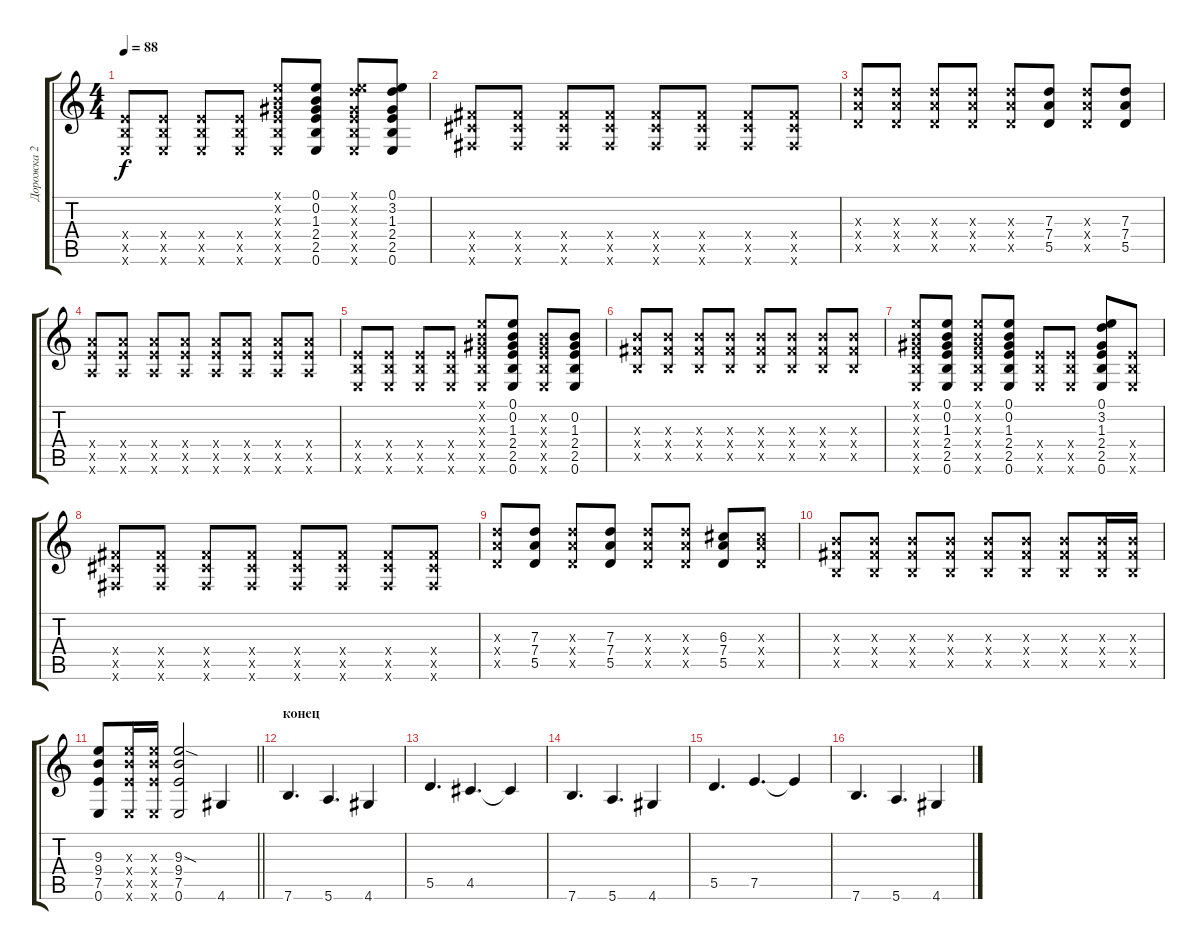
\track ("Дорожка 2" "Дорожка 2") {instrument electricguitarjazz}
\staff {score tabs}
\tuning (E4 B3 G3 D3 A2 E2) {hide}
\ts (4 4)
\tempo 88
\clef g2
\ks c
(2.4{x} 2.5{x} 0.6{x}).8{dy f} (2.4{x} 2.5{x} 0.6{x}).8 (2.4{x} 2.5{x} 0.6{x}).8 (2.4{x} 2.5{x} 0.6{x}).8 (0.1{x} 0.2{x} 1.3{x} 2.4{x} 2.5{x} 0.6{x}).8 (0.1 0.2 1.3 2.4 2.5 0.6).8 (0.1{x} 3.2{x} 1.3{x} 2.4{x} 2.5{x} 0.6{x}).8 (0.1 3.2 1.3 2.4 2.5 0.6).8 |
(4.4{x} 4.5{x} 2.6{x}).8 (4.4{x} 4.5{x} 2.6{x}).8 (4.4{x} 4.5{x} 2.6{x}).8 (4.4{x} 4.5{x} 2.6{x}).8 (4.4{x} 4.5{x} 2.6{x}).8 (4.4{x} 4.5{x} 2.6{x}).8 (4.4{x} 4.5{x} 2.6{x}).8 (4.4{x} 4.5{x} 2.6{x}).8 |
(7.3{x} 7.4{x} 5.5{x}).8 (7.3{x} 7.4{x} 5.5{x}).8 (7.3{x} 7.4{x} 5.5{x}).8 (7.3{x} 7.4{x} 5.5{x}).8 (7.3{x} 7.4{x} 5.5{x}).8 (7.3 7.4 5.5).8 (7.3{x} 7.4{x} 5.5{x}).8 (7.3 7.4 5.5).8 |
(7.4{x} 7.5{x} 5.6{x}).8 (7.4{x} 7.5{x} 5.6{x}).8 (7.4{x} 7.5{x} 5.6{x}).8 (7.4{x} 7.5{x} 5.6{x}).8 (7.4{x} 7.5{x} 5.6{x}).8 (7.4{x} 7.5{x} 5.6{x}).8 (7.4{x} 7.5{x} 5.6{x}).8 (7.4{x} 7.5{x} 5.6{x}).8 |
(2.4{x} 2.5{x} 0.6{x}).8 (2.4{x} 2.5{x} 0.6{x}).8 (2.4{x} 2.5{x} 0.6{x}).8 (2.4{x} 2.5{x} 0.6{x}).8 (0.1{x} 0.2{x} 1.3{x} 2.4{x} 2.5{x} 0.6{x}).8 (0.1 0.2 1.3 2.4 2.5 0.6).8 (0.2{x} 1.3{x} 2.4{x} 2.5{x} 0.6{x}).8 (0.2 1.3 2.4 2.5 0.6).8 |
(4.3{x} 4.4{x} 2.5{x}).8 (4.3{x} 4.4{x} 2.5{x}).8 (4.3{x} 4.4{x} 2.5{x}).8 (4.3{x} 4.4{x} 2.5{x}).8 (4.3{x} 4.4{x} 2.5{x}).8 (4.3{x} 4.4{x} 2.5{x}).8 (4.3{x} 4.4{x} 2.5{x}).8 (4.3{x} 4.4{x} 2.5{x}).8 |
(0.1{x} 0.2{x} 1.3{x} 2.4{x} 2.5{x} 0.6{x}).8 (0.1 0.2 1.3 2.4 2.5 0.6).8 (0.1{x} 0.2{x} 1.3{x} 2.4{x} 2.5{x} 0.6{x}).8 (0.1 0.2 1.3 2.4 2.5 0.6).8 (2.4{x} 2.5{x} 0.6{x}).8 (2.4{x} 2.5{x} 0.6{x}).8 (0.1 3.2 1.3 2.4 2.5 0.6).8 (2.4{x} 2.5{x} 0.6{x}).8 |
(4.4{x} 4.5{x} 2.6{x}).8 (4.4{x} 4.5{x} 2.6{x}).8 (4.4{x} 4.5{x} 2.6{x}).8 (4.4{x} 4.5{x} 2.6{x}).8 (4.4{x} 4.5{x} 2.6{x}).8 (4.4{x} 4.5{x} 2.6{x}).8 (4.4{x} 4.5{x} 2.6{x}).8 (4.4{x} 4.5{x} 2.6{x}).8 |
(7.3{x} 7.4{x} 5.5{x}).8 (7.3 7.4 5.5).8 (7.3{x} 7.4{x} 5.5{x}).8 (7.3 7.4 5.5).8 (7.3{x} 7.4{x} 5.5{x}).8 (7.3{x} 7.4{x} 5.5{x}).8 (6.3 7.4 5.5).8 (6.3{x} 7.4{x} 5.5{x}).8 |
(4.3{x} 4.4{x} 2.5{x}).8 (4.3{x} 4.4{x} 2.5{x}).8 (4.3{x} 4.4{x} 2.5{x}).8 (4.3{x} 4.4{x} 2.5{x}).8 (4.3{x} 4.4{x} 2.5{x}).8 (4.3{x} 4.4{x} 2.5{x}).8 (4.3{x} 4.4{x} 2.5{x}).8 (4.3{x} 4.4{x} 2.5{x}).16 (4.3{x} 4.4{x} 2.5{x}).16 |
\barLineRight lightlight
(9.3 9.4 7.5 0.6).8 (9.3{x} 9.4{x} 7.5{x} 0.6{x}).16 (9.3{x} 9.4{x} 7.5{x} 0.6{x}).16 (9.3{sod} 9.4 7.5 0.6).2 4.6.4{volume 16} |
\section ("" "конец")
7.6.4{d} 5.6.4{d} 4.6.4 |
5.5.4{d} 4.5.4{d} 4.5{t}.4 |
7.6.4{d} 5.6.4{d} 4.6.4 |
5.5.4{d} 7.5.4{d} 7.5{t}.4 |
7.6.4{d} 5.6.4{d} 4.6.4
